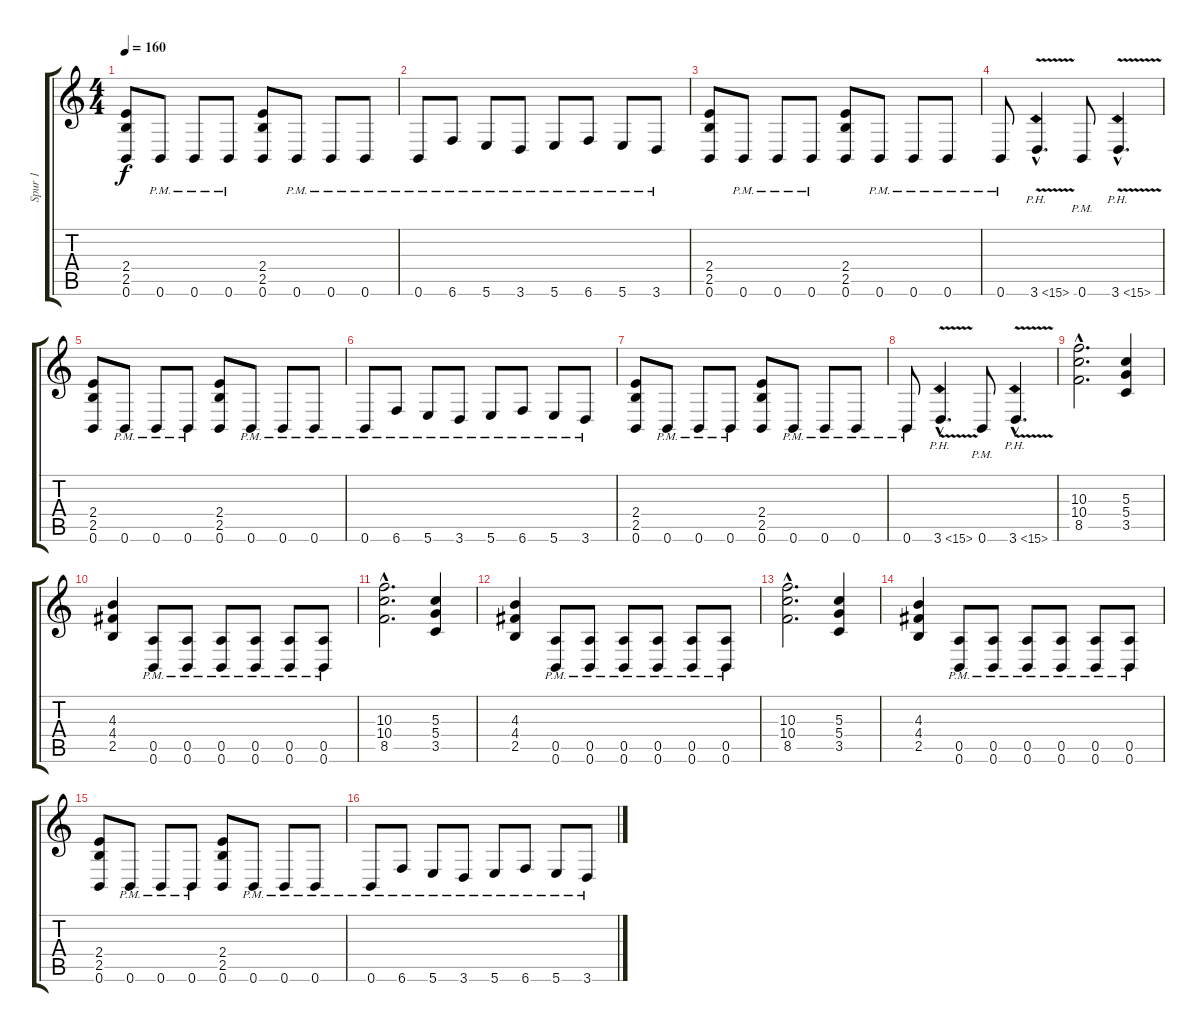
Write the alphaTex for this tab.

\track ("Spur 1" "Spur 1") {instrument distortionguitar}
\staff {score tabs}
\tuning (E4 B3 G3 D3 A2 B1) {hide}
\ts (4 4)
\tempo 160
\clef g2
\ks c
(2.4 2.5 0.6).8{dy f instrument distortionguitar} 0.6{pm}.8 0.6{pm}.8 0.6{pm}.8 (2.4 2.5 0.6).8 0.6{pm}.8 0.6{pm}.8 0.6{pm}.8 |
0.6{pm}.8 6.6{pm}.8 5.6{pm}.8 3.6{pm}.8 5.6{pm}.8 6.6{pm}.8 5.6{pm}.8 3.6{pm}.8 |
(2.4 2.5 0.6).8 0.6{pm}.8 0.6{pm}.8 0.6{pm}.8 (2.4 2.5 0.6).8 0.6{pm}.8 0.6{pm}.8 0.6{pm}.8 |
0.6{pm}.8 3.6{ph 12 v hac}.4{d} 0.6{pm}.8 3.6{ph 12 v hac}.4{d} |
(2.4 2.5 0.6).8 0.6{pm}.8 0.6{pm}.8 0.6{pm}.8 (2.4 2.5 0.6).8 0.6{pm}.8 0.6{pm}.8 0.6{pm}.8 |
0.6{pm}.8 6.6{pm}.8 5.6{pm}.8 3.6{pm}.8 5.6{pm}.8 6.6{pm}.8 5.6{pm}.8 3.6{pm}.8 |
(2.4 2.5 0.6).8 0.6{pm}.8 0.6{pm}.8 0.6{pm}.8 (2.4 2.5 0.6).8 0.6{pm}.8 0.6{pm}.8 0.6{pm}.8 |
0.6{pm}.8 3.6{ph 12 v hac}.4{d} 0.6{pm}.8 3.6{ph 12 v hac}.4{d} |
(10.3{hac} 10.4{hac} 8.5{hac}).2{d} (5.3 5.4 3.5).4 |
(4.3 4.4 2.5).4 (0.5{pm} 0.6{pm}).8 (0.5{pm} 0.6{pm}).8 (0.5{pm} 0.6{pm}).8 (0.5{pm} 0.6{pm}).8 (0.5{pm} 0.6{pm}).8 (0.5{pm} 0.6{pm}).8 |
(10.3{hac} 10.4{hac} 8.5{hac}).2{d} (5.3 5.4 3.5).4 |
(4.3 4.4 2.5).4 (0.5{pm} 0.6{pm}).8 (0.5{pm} 0.6{pm}).8 (0.5{pm} 0.6{pm}).8 (0.5{pm} 0.6{pm}).8 (0.5{pm} 0.6{pm}).8 (0.5{pm} 0.6{pm}).8 |
(10.3{hac} 10.4{hac} 8.5{hac}).2{d} (5.3 5.4 3.5).4 |
(4.3 4.4 2.5).4 (0.5{pm} 0.6{pm}).8 (0.5{pm} 0.6{pm}).8 (0.5{pm} 0.6{pm}).8 (0.5{pm} 0.6{pm}).8 (0.5{pm} 0.6{pm}).8 (0.5{pm} 0.6{pm}).8 |
(2.4 2.5 0.6).8 0.6{pm}.8 0.6{pm}.8 0.6{pm}.8 (2.4 2.5 0.6).8 0.6{pm}.8 0.6{pm}.8 0.6{pm}.8 |
0.6{pm}.8 6.6{pm}.8 5.6{pm}.8 3.6{pm}.8 5.6{pm}.8 6.6{pm}.8 5.6{pm}.8 3.6{pm}.8
